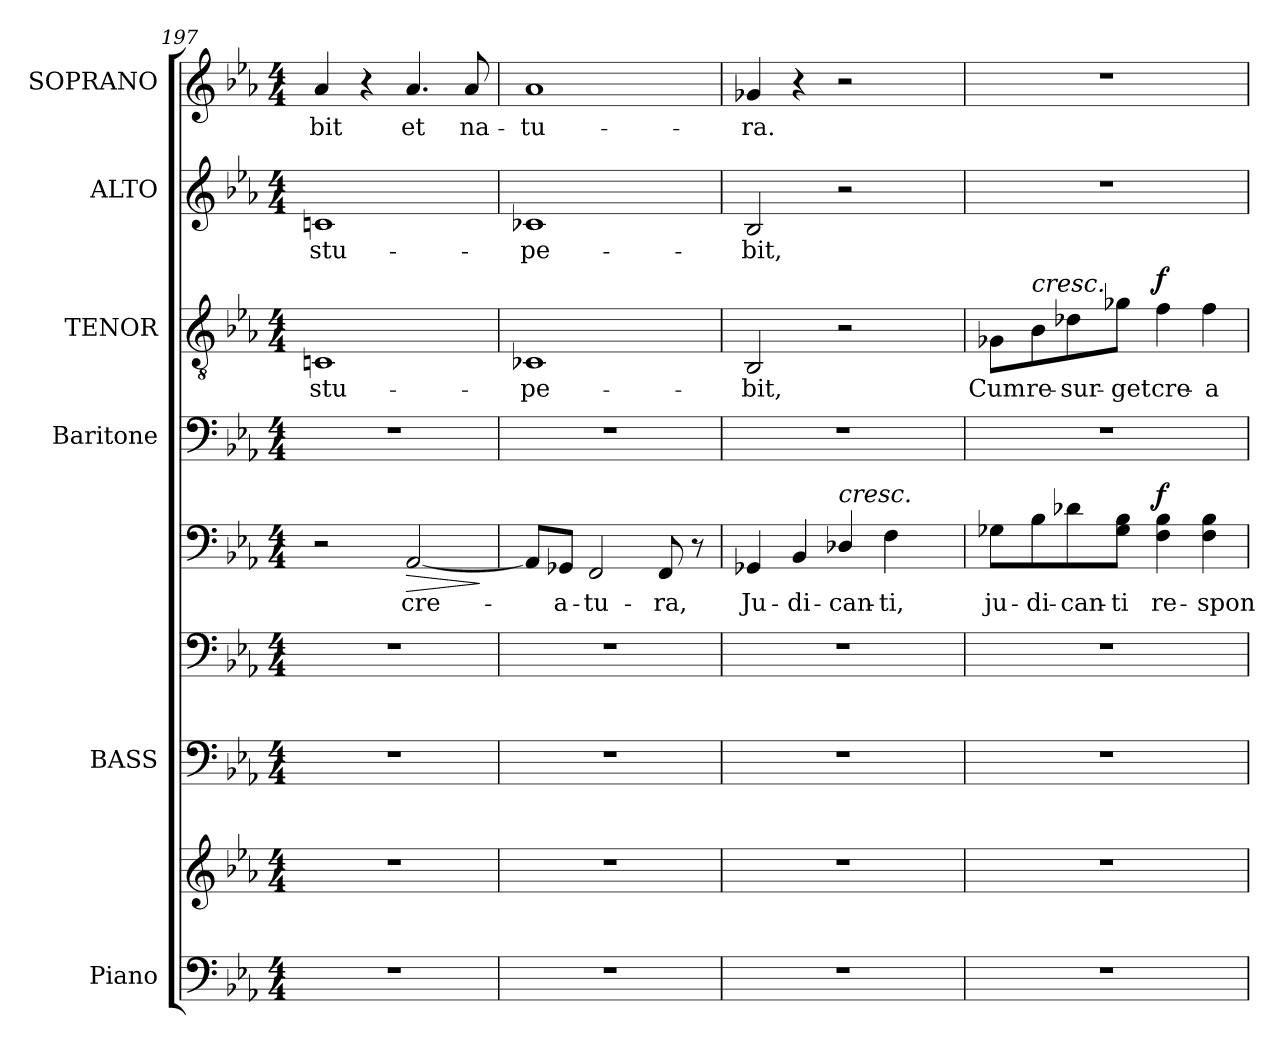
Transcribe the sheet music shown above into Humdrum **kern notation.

**kern	**kern	**kern	**kern	**kern	**text	**dynam	**kern	**kern	**text	**dynam	**kern	**text	**kern	**text
*part6	*part6	*part5	*part5	*part5	*part5	*part5	*part4	*part3	*part3	*part3	*part2	*part2	*part1	*part1
*staff9	*staff8	*staff7	*staff6	*staff5	*staff5	*staff5/6/7	*staff4	*staff3	*staff3	*staff3	*staff2	*staff2	*staff1	*staff1
*I"Piano	*	*I"BASS	*	*	*	*	*I"Baritone	*I"TENOR	*	*	*I"ALTO	*	*I"SOPRANO	*
*I'Pno.	*	*I'B.	*	*	*	*	*I'Bar.	*I'T.	*	*	*I'A.	*	*I'S.	*
*clefF4	*clefG2	*clefF4	*clefF4	*clefF4	*	*	*clefF4	*clefGv2	*	*	*clefG2	*	*clefG2	*
*	*	*	*	*	*	*	*	*ITrd7c12	*	*	*	*	*	*
*k[b-e-a-]	*k[b-e-a-]	*k[b-e-a-]	*k[b-e-a-]	*k[b-e-a-]	*	*	*k[b-e-a-]	*k[b-e-a-]	*	*	*k[b-e-a-]	*	*k[b-e-a-]	*
*E-:	*E-:	*E-:	*E-:	*E-:	*	*	*E-:	*E-:	*	*	*E-:	*	*E-:	*
*M4/4	*M4/4	*M4/4	*M4/4	*M4/4	*	*	*M4/4	*M4/4	*	*	*M4/4	*	*M4/4	*
=197	=197	=197	=197	=197	=197	=197	=197	=197	=197	=197	=197	=197	=197	=197
!	!	!	!	!	!	!	!	!	!LO:LY:b:color=#000000	!	!	!	!	!
!	!	!	!	!	!	!	!	!	!	!	!	!LO:LY:b:color=#000000	!	!
!	!	!	!	!	!	!	!	!	!	!	!	!	!	!LO:LY:b:color=#000000
1r	1r	1r	1r	2r	.	.	1r	1CCni	stu-	.	1cni	stu-	4a-i/	-bit
.	.	.	.	.	.	.	.	.	.	.	.	.	4r	.
!	!	!	!	!	!LO:LY:b:color=#000000	!LO:HP:b	!	!	!	!	!	!	!	!
!	!	!	!	!	!	!	!	!	!	!	!	!	!	!LO:LY:b:color=#000000
.	.	.	.	[2AA-i/	cre-	>	.	.	.	.	.	.	4.a-i/	et
!	!	!	!	!	!	!	!	!	!	!	!	!	!	!LO:LY:b:color=#000000
.	.	.	.	.	.	.	.	.	.	.	.	.	8a-i/	na-
.	.	.	.	.	.	]	.	.	.	.	.	.	.	.
=198	=198	=198	=198	=198	=198	=198	=198	=198	=198	=198	=198	=198	=198	=198
!	!	!	!	!	!	!	!	!	!LO:LY:b:color=#000000	!	!	!	!	!
!	!	!	!	!	!	!	!	!	!	!	!	!LO:LY:b:color=#000000	!	!
!	!	!	!	!	!	!	!	!	!	!	!	!	!	!LO:LY:b:color=#000000
1r	1r	1r	1r	8AA-i/L]	.	.	1r	1CC-Xi	-pe-	.	1c-Xi	-pe-	1a-i	-tu-
!	!	!	!	!	!LO:LY:b:color=#000000	!	!	!	!	!	!	!	!	!
.	.	.	.	8GG-Xi/J	-a-	.	.	.	.	.	.	.	.	.
!	!	!	!	!	!LO:LY:b:color=#000000	!	!	!	!	!	!	!	!	!
.	.	.	.	2FFi/	-tu-	.	.	.	.	.	.	.	.	.
!	!	!	!	!	!LO:LY:b:color=#000000	!	!	!	!	!	!	!	!	!
.	.	.	.	8FFi/	-ra,	.	.	.	.	.	.	.	.	.
.	.	.	.	8r	.	.	.	.	.	.	.	.	.	.
!!LO:PB:g=z
=199	=199	=199	=199	=199	=199	=199	=199	=199	=199	=199	=199	=199	=199	=199
!	!	!	!	!	!LO:LY:b:color=#000000	!	!	!	!	!	!	!	!	!
!	!	!	!	!	!	!	!	!	!LO:LY:b:color=#000000	!	!	!	!	!
!	!	!	!	!	!	!	!	!	!	!	!	!LO:LY:b:color=#000000	!	!
!	!	!	!	!	!	!	!	!	!	!	!	!	!LO:TX:a:i:t=by now, tempo at	!
!	!	!	!	!	!	!	!	!	!	!	!	!	!	!LO:LY:b:color=#000000
*	*	*	*	*	*	*	*	*	*	*	*	*	*^	*
1r	1r	1r	1r	4GG-Xi/	Ju-	.	1r	2BBB-i/	-bit,	.	2B-i/	-bit,	4g-Xi/	2ryy	-ra.
!	!	!	!	!	!LO:LY:b:color=#000000	!	!	!	!	!	!	!	!	!	!
.	.	.	.	4BB-i/	-di-	.	.	.	.	.	.	.	4r	.	.
!	!	!	!	!LO:TX:a:i:t=cresc.	!	!	!	!	!	!	!	!	!	!	!
!	!	!	!	!	!LO:LY:b:color=#000000	!	!	!	!	!	!	!	!	!	!
.	.	.	.	4D-Xi/	-can-	.	.	2r	.	.	2r	.	2r	4ryy	.
!	!	!	!	!	!LO:LY:b:color=#000000	!	!	!	!	!	!	!	!	!	!
.	.	.	.	4Fi\	-ti,	.	.	.	.	.	.	.	.	8ryy	.
.	.	.	.	.	.	.	.	.	.	.	.	.	.	16ryy	.
.	.	.	.	.	.	.	.	.	.	.	.	.	.	32ryy	.
.	.	.	.	.	.	.	.	.	.	.	.	.	.	64ryy	.
.	.	.	.	.	.	.	.	.	.	.	.	.	.	128...ryy	.
*	*	*	*	*	*	*	*	*	*	*	*	*	*MM80	*	*
.	.	.	.	.	.	.	.	.	.	.	.	.	.	1024ryy	.
*	*	*	*	*	*	*	*	*	*	*	*	*	*v	*v	*
=200	=200	=200	=200	=200	=200	=200	=200	=200	=200	=200	=200	=200	=200	=200
*	*	*	*	*	*	*	*	*	*	*	*	*	*^	*
!	!	!	!	!	!LO:LY:b:color=#000000	!	!	!	!	!	!	!	!	!	!
*	*	*	*	*	*	*	*	*	*	*	*	*	*v	*v	*
*	*	*	*	*	*	*	*	*	*	*	*	*	*^	*
!	!	!	!	!	!	!	!	!	!LO:LY:b:color=#000000	!	!	!	!	!	!
*	*	*	*	*	*	*	*	*	*	*	*	*	*v	*v	*
1r	1r	1r	1r	8G-Xi\L	ju-	.	1r	8GG-Xi\L	Cum	.	1r	.	1r	.
!	!	!	!	!	!LO:LY:b:color=#000000	!	!	!	!	!	!	!	!	!
!	!	!	!	!	!	!	!	!LO:TX:a:i:t=cresc.	!	!	!	!	!	!
!	!	!	!	!	!	!	!	!	!LO:LY:b:color=#000000	!	!	!	!	!
.	.	.	.	8B-i\	-di-	.	.	8BB-i\	re-	.	.	.	.	.
!	!	!	!	!	!LO:LY:b:color=#000000	!	!	!	!	!	!	!	!	!
!	!	!	!	!	!	!	!	!	!LO:LY:b:color=#000000	!	!	!	!	!
.	.	.	.	8d-Xi\	-can-	.	.	8D-Xi\	-sur-	.	.	.	.	.
!	!	!	!	!	!LO:LY:b:color=#000000	!	!	!	!	!	!	!	!	!
!	!	!	!	!	!	!	!	!	!LO:LY:b:color=#000000	!	!	!	!	!
.	.	.	.	8G-i\ 8B-iJ	-ti	.	.	8G-Xi\J	-get	.	.	.	.	.
!	!	!	!	!	!LO:LY:b:color=#000000	!	!	!	!	!	!	!	!	!
!	!	!	!	!	!	!	!	!	!LO:LY:b:color=#000000	!	!	!	!	!
.	.	.	.	4Fi\ 4B-i	re-	f	.	4Fi\	cre-	f	.	.	.	.
!	!	!	!	!	!LO:LY:b:color=#000000	!	!	!	!	!	!	!	!	!
!	!	!	!	!	!	!	!	!	!LO:LY:b:color=#000000	!	!	!	!	!
.	.	.	.	4Fi\ 4B-i	-spon-	.	.	4Fi\	-a-	.	.	.	.	.
=	=	=	=	=	=	=	=	=	=	=	=	=	=	=
*-	*-	*-	*-	*-	*-	*-	*-	*-	*-	*-	*-	*-	*-	*-
